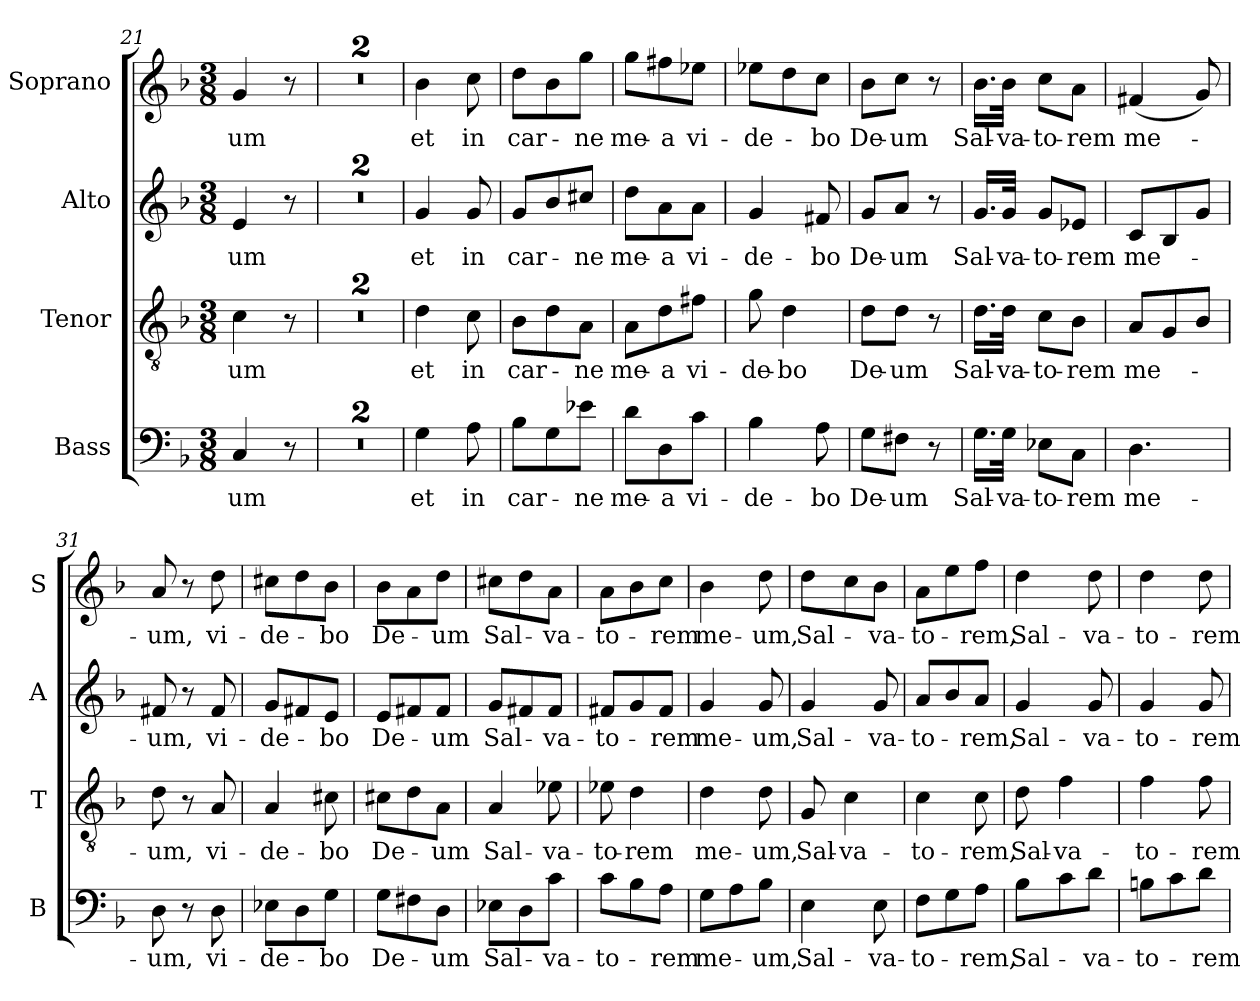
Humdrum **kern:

**kern	**text	**kern	**text	**kern	**text	**kern	**text
*part4	*part4	*part3	*part3	*part2	*part2	*part1	*part1
*staff4	*staff4	*staff3	*staff3	*staff2	*staff2	*staff1	*staff1
*I"Bass	*	*I"Tenor	*	*I"Alto	*	*I"Soprano	*
*I'B	*	*I'T	*	*I'A	*	*I'S	*
*clefF4	*	*clefGv2	*	*clefG2	*	*clefG2	*
*k[b-]	*	*k[b-]	*	*k[b-]	*	*k[b-]	*
*F:	*	*F:	*	*F:	*	*F:	*
*M3/8	*	*M3/8	*	*M3/8	*	*M3/8	*
=21	=21	=21	=21	=21	=21	=21	=21
!	!LO:LY:b	!	!LO:LY:b	!	!LO:LY:b	!	!LO:LY:b
4C/	-um	4c\	-um	4e/	-um	4g/	-um
8r	.	8r	.	8r	.	8r	.
=22	=22	=22	=22	=22	=22	=22	=22
4.r	.	4.r	.	4.r	.	4.r	.
=23	=23	=23	=23	=23	=23	=23	=23
4.r	.	4.r	.	4.r	.	4.r	.
=24	=24	=24	=24	=24	=24	=24	=24
!	!LO:LY:b	!	!LO:LY:b	!	!LO:LY:b	!	!LO:LY:b
4G\	et	4d\	et	4g/	et	4b-\	et
!	!LO:LY:b	!	!LO:LY:b	!	!LO:LY:b	!	!LO:LY:b
8A\	in	8c\	in	8g/	in	8cc\	in
!!LO:PB:g=z
=25	=25	=25	=25	=25	=25	=25	=25
!	!LO:LY:b	!	!LO:LY:b	!	!LO:LY:b	!	!LO:LY:b
8B-\L	car-	8B-\L	car-	8g/L	car-	8dd\L	car-
8G\	.	8d\	.	8b-/	.	8b-\	.
!	!LO:LY:b	!	!LO:LY:b	!	!LO:LY:b	!	!LO:LY:b
8e-X\J	-ne	8A\J	-ne	8cc#X/J	-ne	8gg\J	-ne
=26	=26	=26	=26	=26	=26	=26	=26
!	!LO:LY:b	!	!LO:LY:b	!	!LO:LY:b	!	!LO:LY:b
8d\L	me-	8A\L	me-	8dd\L	me-	8gg\L	me-
!	!LO:LY:b	!	!LO:LY:b	!	!LO:LY:b	!	!LO:LY:b
8D\	-a	8d\	-a	8a\	-a	8ff#X\	-a
!	!LO:LY:b	!	!LO:LY:b	!	!LO:LY:b	!	!LO:LY:b
8c\J	vi-	8f#X\J	vi-	8a\J	vi-	8ee-X\J	vi-
=27	=27	=27	=27	=27	=27	=27	=27
!	!LO:LY:b	!	!LO:LY:b	!	!LO:LY:b	!	!LO:LY:b
4B-\	-de-	8g\	-de-	4g/	-de-	8ee-X\L	-de-
!	!	!	!LO:LY:b	!	!	!	!
.	.	4d\	-bo	.	.	8dd\	.
!	!LO:LY:b	!	!	!	!LO:LY:b	!	!LO:LY:b
8A\	-bo	.	.	8f#X/	-bo	8cc\J	-bo
=28	=28	=28	=28	=28	=28	=28	=28
!	!LO:LY:b	!	!LO:LY:b	!	!LO:LY:b	!	!LO:LY:b
8G\L	De-	8d\L	De-	8g/L	De-	8b-\L	De-
!	!LO:LY:b	!	!LO:LY:b	!	!LO:LY:b	!	!LO:LY:b
8F#X\J	-um	8d\J	-um	8a/J	-um	8cc\J	-um
8r	.	8r	.	8r	.	8r	.
=29	=29	=29	=29	=29	=29	=29	=29
!	!LO:LY:b	!	!LO:LY:b	!	!LO:LY:b	!	!LO:LY:b
16.G\LL	Sal-	16.d\LL	Sal-	16.g/LL	Sal-	16.b-\LL	Sal-
!	!LO:LY:b	!	!LO:LY:b	!	!LO:LY:b	!	!LO:LY:b
32G\JJk	-va-	32d\JJk	-va-	32g/JJk	-va-	32b-\JJk	-va-
!	!LO:LY:b	!	!LO:LY:b	!	!LO:LY:b	!	!LO:LY:b
8E-X\L	-to-	8c\L	-to-	8g/L	-to-	8cc\L	-to-
!	!LO:LY:b	!	!LO:LY:b	!	!LO:LY:b	!	!LO:LY:b
8C\J	-rem	8B-\J	-rem	8e-X/J	-rem	8a\J	-rem
=30	=30	=30	=30	=30	=30	=30	=30
!	!LO:LY:b	!	!LO:LY:b	!	!LO:LY:b	!	!LO:LY:b
4.D\	me-	8A/L	me-	8c/L	me-	(<4f#X/	me-
.	.	8G/	.	8B-/	.	.	.
.	.	8B-/J	.	8g/J	.	8g/)	.
=31	=31	=31	=31	=31	=31	=31	=31
!	!LO:LY:b	!	!LO:LY:b	!	!LO:LY:b	!	!LO:LY:b
8D\	-um,	8d\	-um,	8f#X/	-um,	8a/	-um,
8r	.	8r	.	8r	.	8r	.
!	!LO:LY:b	!	!LO:LY:b	!	!LO:LY:b	!	!LO:LY:b
8D\	vi-	8A/	vi-	8f#/	vi-	8dd\	vi-
=32	=32	=32	=32	=32	=32	=32	=32
!	!LO:LY:b	!	!LO:LY:b	!	!LO:LY:b	!	!LO:LY:b
8E-X\L	-de-	4A/	-de-	8g/L	-de-	8cc#X\L	-de-
8D\	.	.	.	8f#X/	.	8dd\	.
!	!LO:LY:b	!	!LO:LY:b	!	!LO:LY:b	!	!LO:LY:b
8G\J	-bo	8c#X\	-bo	8e/J	-bo	8b-\J	-bo
=33	=33	=33	=33	=33	=33	=33	=33
!	!LO:LY:b	!	!LO:LY:b	!	!LO:LY:b	!	!LO:LY:b
8G\L	De-	8c#X\L	De-	8e/L	De-	8b-\L	De-
8F#X\	.	8d\	.	8f#X/	.	8a\	.
!	!LO:LY:b	!	!LO:LY:b	!	!LO:LY:b	!	!LO:LY:b
8D\J	-um	8A\J	-um	8f#/J	-um	8dd\J	-um
=34	=34	=34	=34	=34	=34	=34	=34
!	!LO:LY:b	!	!LO:LY:b	!	!LO:LY:b	!	!LO:LY:b
8E-X\L	Sal-	4A/	Sal-	8g/L	Sal-	8cc#X\L	Sal-
8D\	.	.	.	8f#X/	.	8dd\	.
!	!LO:LY:b	!	!LO:LY:b	!	!LO:LY:b	!	!LO:LY:b
8c\J	-va-	8e-X\	-va-	8f#/J	-va-	8a\J	-va-
=35	=35	=35	=35	=35	=35	=35	=35
!	!LO:LY:b	!	!LO:LY:b	!	!LO:LY:b	!	!LO:LY:b
8c\L	-to-	8e-X\	-to-	8f#X/L	-to-	8a\L	-to-
!	!	!	!LO:LY:b	!	!	!	!
8B-\	.	4d\	-rem	8g/	.	8b-\	.
!	!LO:LY:b	!	!	!	!LO:LY:b	!	!LO:LY:b
8A\J	-rem	.	.	8f#/J	-rem	8cc\J	-rem
!!LO:LB:g=z
=36	=36	=36	=36	=36	=36	=36	=36
!	!LO:LY:b	!	!LO:LY:b	!	!LO:LY:b	!	!LO:LY:b
8G\L	me-	4d\	me-	4g/	me-	4b-\	me-
8A\	.	.	.	.	.	.	.
!	!LO:LY:b	!	!LO:LY:b	!	!LO:LY:b	!	!LO:LY:b
8B-\J	-um,	8d\	-um,	8g/	-um,	8dd\	-um,
=37	=37	=37	=37	=37	=37	=37	=37
!	!LO:LY:b	!	!LO:LY:b	!	!LO:LY:b	!	!LO:LY:b
4E\	Sal-	8G/	Sal-	4g/	Sal-	8dd\L	Sal-
!	!	!	!LO:LY:b	!	!	!	!
.	.	4c\	-va-	.	.	8cc\	.
!	!LO:LY:b	!	!	!	!LO:LY:b	!	!LO:LY:b
8E\	-va-	.	.	8g/	-va-	8b-\J	-va-
=38	=38	=38	=38	=38	=38	=38	=38
!	!LO:LY:b	!	!LO:LY:b	!	!LO:LY:b	!	!LO:LY:b
8F\L	-to-	4c\	-to-	8a/L	-to-	8a\L	-to-
8G\	.	.	.	8b-/	.	8ee\	.
!	!LO:LY:b	!	!LO:LY:b	!	!LO:LY:b	!	!LO:LY:b
8A\J	-rem,	8c\	-rem,	8a/J	-rem,	8ff\J	-rem,
=39	=39	=39	=39	=39	=39	=39	=39
!	!LO:LY:b	!	!LO:LY:b	!	!LO:LY:b	!	!LO:LY:b
8B-\L	Sal-	8d\	Sal-	4g/	Sal-	4dd\	Sal-
!	!	!	!LO:LY:b	!	!	!	!
8c\	.	4f\	-va-	.	.	.	.
!	!LO:LY:b	!	!	!	!LO:LY:b	!	!LO:LY:b
8d\J	-va-	.	.	8g/	-va-	8dd\	-va-
=40	=40	=40	=40	=40	=40	=40	=40
!	!LO:LY:b	!	!LO:LY:b	!	!LO:LY:b	!	!LO:LY:b
8Bn\L	-to-	4f\	-to-	4g/	-to-	4dd\	-to-
8c\	.	.	.	.	.	.	.
!	!LO:LY:b	!	!LO:LY:b	!	!LO:LY:b	!	!LO:LY:b
8d\J	-rem	8f\	-rem	8g/	-rem	8dd\	-rem
=	=	=	=	=	=	=	=
*-	*-	*-	*-	*-	*-	*-	*-
